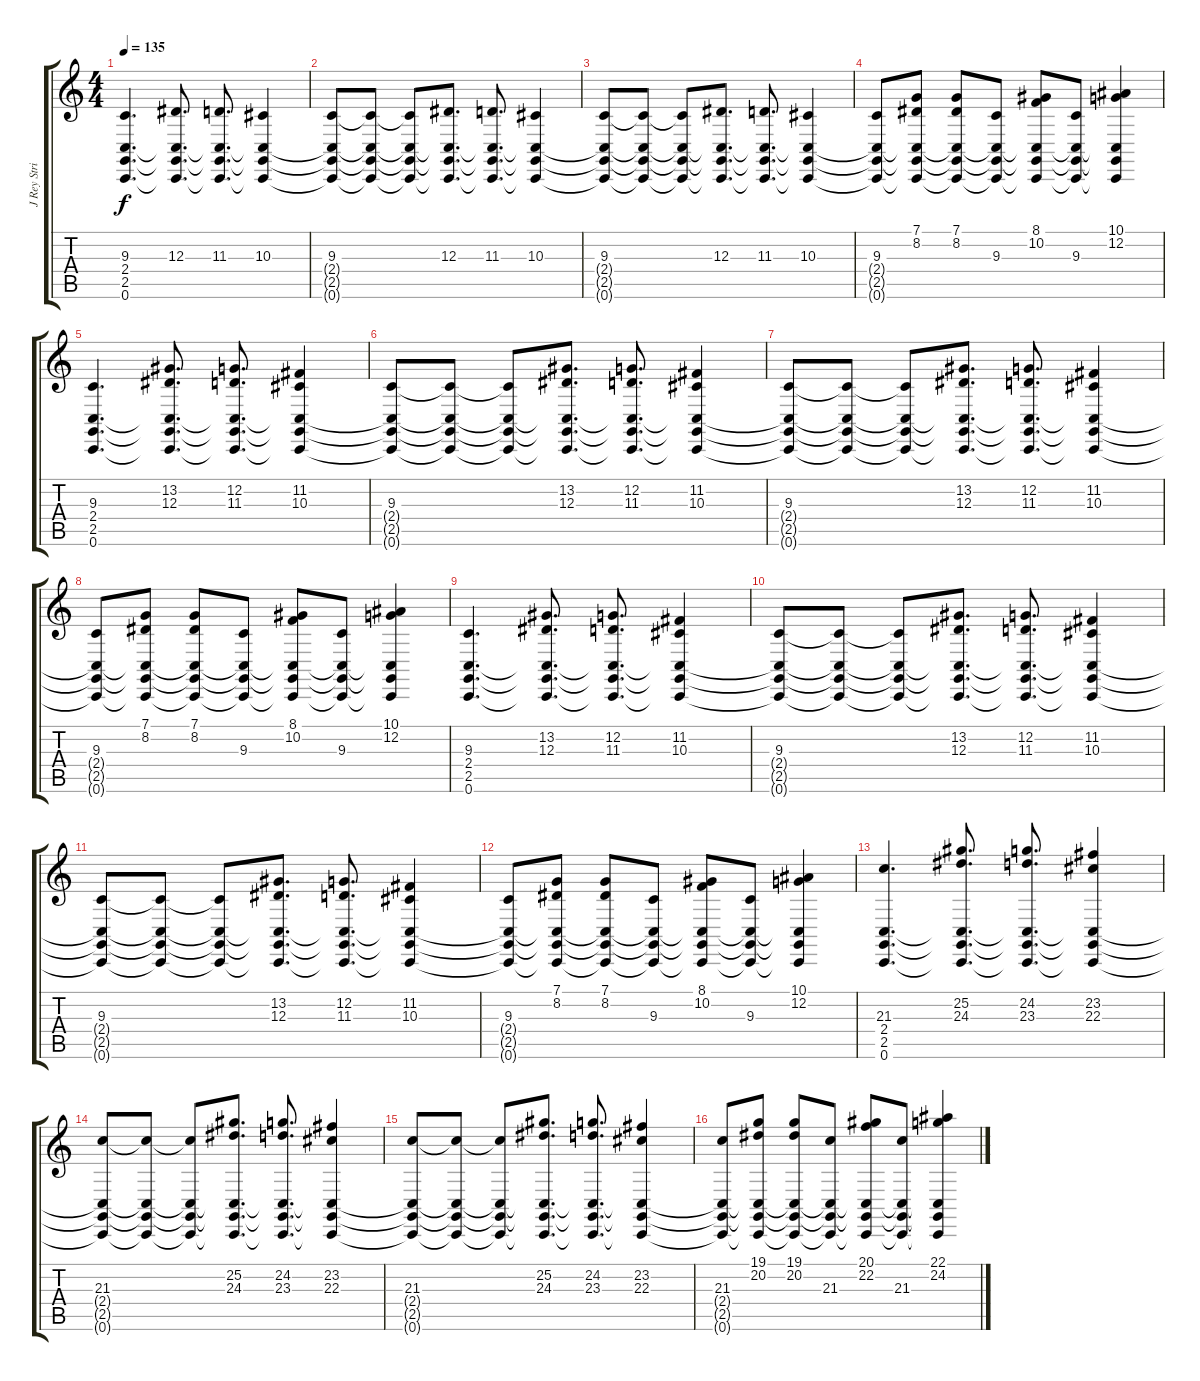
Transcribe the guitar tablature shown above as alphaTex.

\track ("J Rey Strings" "J Rey Stri") {instrument stringensemble1}
\staff {score tabs}
\tuning (C4 G3 Eb3 Bb2 F2 C2) {hide}
\ts (4 4)
\tempo 135
\clef g2
\ks c
(9.3 2.4 2.5 0.6).4{d dy f} (12.3 2.4{t} 2.5{t} 0.6{t}).8{d} (11.3 2.4{t} 2.5{t} 0.6{t}).8{d} (10.3 2.4{t} 2.5{t} 0.6{t}).4 |
(9.3 2.4{t} 2.5{t} 0.6{t}).8 (9.3{t} 2.4{t} 2.5{t} 0.6{t}).8 (9.3{t} 2.4{t} 2.5{t} 0.6{t}).8 (12.3 2.4{t} 2.5{t} 0.6{t}).8{d} (11.3 2.4{t} 2.5{t} 0.6{t}).8{d} (10.3 2.4{t} 2.5{t} 0.6{t}).4 |
(9.3 2.4{t} 2.5{t} 0.6{t}).8 (9.3{t} 2.4{t} 2.5{t} 0.6{t}).8 (9.3{t} 2.4{t} 2.5{t} 0.6{t}).8 (12.3 2.4{t} 2.5{t} 0.6{t}).8{d} (11.3 2.4{t} 2.5{t} 0.6{t}).8{d} (10.3 2.4{t} 2.5{t} 0.6{t}).4 |
(9.3 2.4{t} 2.5{t} 0.6{t}).8 (7.1 8.2 2.4{t} 2.5{t} 0.6{t}).8 (7.1 8.2 2.4{t} 2.5{t} 0.6{t}).8 (9.3 2.4{t} 2.5{t} 0.6{t}).8 (8.1 10.2 2.4{t} 2.5{t} 0.6{t}).8 (9.3 2.4{t} 2.5{t} 0.6{t}).8 (10.1 12.2 2.4{t} 2.5{t} 0.6{t}).4 |
(9.3 2.4 2.5 0.6).4{d} (13.2 12.3 2.4{t} 2.5{t} 0.6{t}).8{d} (12.2 11.3 2.4{t} 2.5{t} 0.6{t}).8{d} (11.2 10.3 2.4{t} 2.5{t} 0.6{t}).4 |
(9.3 2.4{t} 2.5{t} 0.6{t}).8 (9.3{t} 2.4{t} 2.5{t} 0.6{t}).8 (9.3{t} 2.4{t} 2.5{t} 0.6{t}).8 (13.2 12.3 2.4{t} 2.5{t} 0.6{t}).8{d} (12.2 11.3 2.4{t} 2.5{t} 0.6{t}).8{d} (11.2 10.3 2.4{t} 2.5{t} 0.6{t}).4 |
(9.3 2.4{t} 2.5{t} 0.6{t}).8 (9.3{t} 2.4{t} 2.5{t} 0.6{t}).8 (9.3{t} 2.4{t} 2.5{t} 0.6{t}).8 (13.2 12.3 2.4{t} 2.5{t} 0.6{t}).8{d} (12.2 11.3 2.4{t} 2.5{t} 0.6{t}).8{d} (11.2 10.3 2.4{t} 2.5{t} 0.6{t}).4 |
(9.3 2.4{t} 2.5{t} 0.6{t}).8 (7.1 8.2 2.4{t} 2.5{t} 0.6{t}).8 (7.1 8.2 2.4{t} 2.5{t} 0.6{t}).8 (9.3 2.4{t} 2.5{t} 0.6{t}).8 (8.1 10.2 2.4{t} 2.5{t} 0.6{t}).8 (9.3 2.4{t} 2.5{t} 0.6{t}).8 (10.1 12.2 2.4{t} 2.5{t} 0.6{t}).4 |
(9.3 2.4 2.5 0.6).4{d} (13.2 12.3 2.4{t} 2.5{t} 0.6{t}).8{d} (12.2 11.3 2.4{t} 2.5{t} 0.6{t}).8{d} (11.2 10.3 2.4{t} 2.5{t} 0.6{t}).4 |
(9.3 2.4{t} 2.5{t} 0.6{t}).8 (9.3{t} 2.4{t} 2.5{t} 0.6{t}).8 (9.3{t} 2.4{t} 2.5{t} 0.6{t}).8 (13.2 12.3 2.4{t} 2.5{t} 0.6{t}).8{d} (12.2 11.3 2.4{t} 2.5{t} 0.6{t}).8{d} (11.2 10.3 2.4{t} 2.5{t} 0.6{t}).4 |
(9.3 2.4{t} 2.5{t} 0.6{t}).8 (9.3{t} 2.4{t} 2.5{t} 0.6{t}).8 (9.3{t} 2.4{t} 2.5{t} 0.6{t}).8 (13.2 12.3 2.4{t} 2.5{t} 0.6{t}).8{d} (12.2 11.3 2.4{t} 2.5{t} 0.6{t}).8{d} (11.2 10.3 2.4{t} 2.5{t} 0.6{t}).4 |
(9.3 2.4{t} 2.5{t} 0.6{t}).8 (7.1 8.2 2.4{t} 2.5{t} 0.6{t}).8 (7.1 8.2 2.4{t} 2.5{t} 0.6{t}).8 (9.3 2.4{t} 2.5{t} 0.6{t}).8 (8.1 10.2 2.4{t} 2.5{t} 0.6{t}).8 (9.3 2.4{t} 2.5{t} 0.6{t}).8 (10.1 12.2 2.4{t} 2.5{t} 0.6{t}).4 |
(21.3 2.4 2.5 0.6).4{d} (25.2 24.3 2.4{t} 2.5{t} 0.6{t}).8{d} (24.2 23.3 2.4{t} 2.5{t} 0.6{t}).8{d} (23.2 22.3 2.4{t} 2.5{t} 0.6{t}).4 |
(21.3 2.4{t} 2.5{t} 0.6{t}).8 (21.3{t} 2.4{t} 2.5{t} 0.6{t}).8 (21.3{t} 2.4{t} 2.5{t} 0.6{t}).8 (25.2 24.3 2.4{t} 2.5{t} 0.6{t}).8{d} (24.2 23.3 2.4{t} 2.5{t} 0.6{t}).8{d} (23.2 22.3 2.4{t} 2.5{t} 0.6{t}).4 |
(21.3 2.4{t} 2.5{t} 0.6{t}).8 (21.3{t} 2.4{t} 2.5{t} 0.6{t}).8 (21.3{t} 2.4{t} 2.5{t} 0.6{t}).8 (25.2 24.3 2.4{t} 2.5{t} 0.6{t}).8{d} (24.2 23.3 2.4{t} 2.5{t} 0.6{t}).8{d} (23.2 22.3 2.4{t} 2.5{t} 0.6{t}).4 |
(21.3 2.4{t} 2.5{t} 0.6{t}).8 (19.1 20.2 2.4{t} 2.5{t} 0.6{t}).8 (19.1 20.2 2.4{t} 2.5{t} 0.6{t}).8 (21.3 2.4{t} 2.5{t} 0.6{t}).8 (20.1 22.2 2.4{t} 2.5{t} 0.6{t}).8 (21.3 2.4{t} 2.5{t} 0.6{t}).8 (22.1 24.2 2.4{t} 2.5{t} 0.6{t}).4
